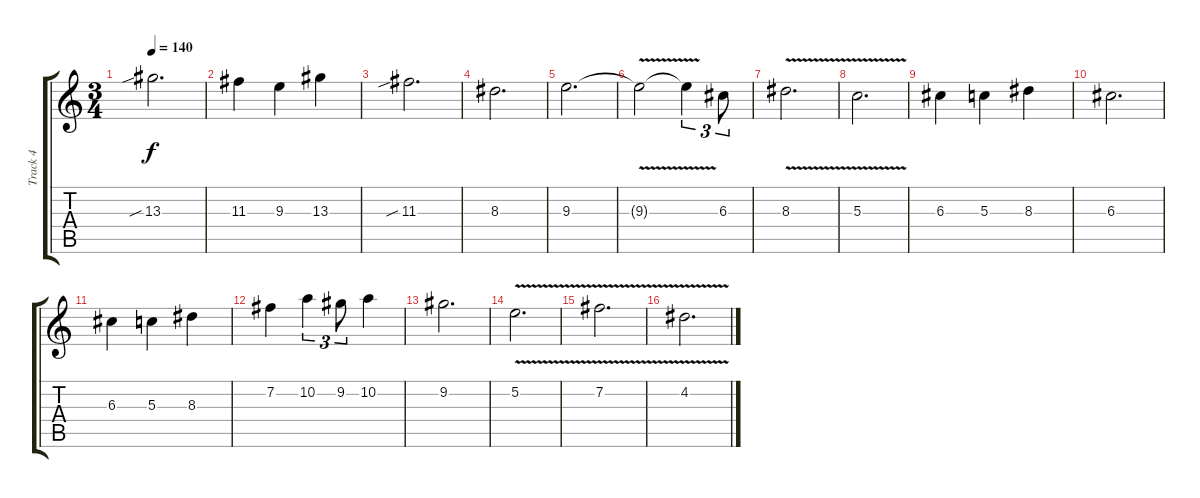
\track ("Track 4" "Track 4") {instrument distortionguitar}
\staff {score tabs}
\tuning (E4 B3 G3 D3 A2 E2) {hide}
\ts (3 4)
\tempo 140
\clef g2
\ks c
13.3{sib}.2{d dy f volume 16} |
11.3.4 9.3.4 13.3.4 |
11.3{sib}.2{d} |
8.3.2{d} |
9.3.2{d} |
9.3{v t}.2 9.3{t}.4{tu (3 2)} 6.3.8{tu (3 2)} |
8.3{v}.2{d} |
5.3{v}.2{d} |
6.3.4 5.3.4 8.3.4 |
6.3.2{d} |
6.3.4 5.3.4 8.3.4 |
7.2.4 10.2.4{tu (3 2)} 9.2.8{tu (3 2)} 10.2.4 |
9.2.2{d} |
5.2{v}.2{d} |
7.2{v}.2{d} |
4.2{v}.2{d}
